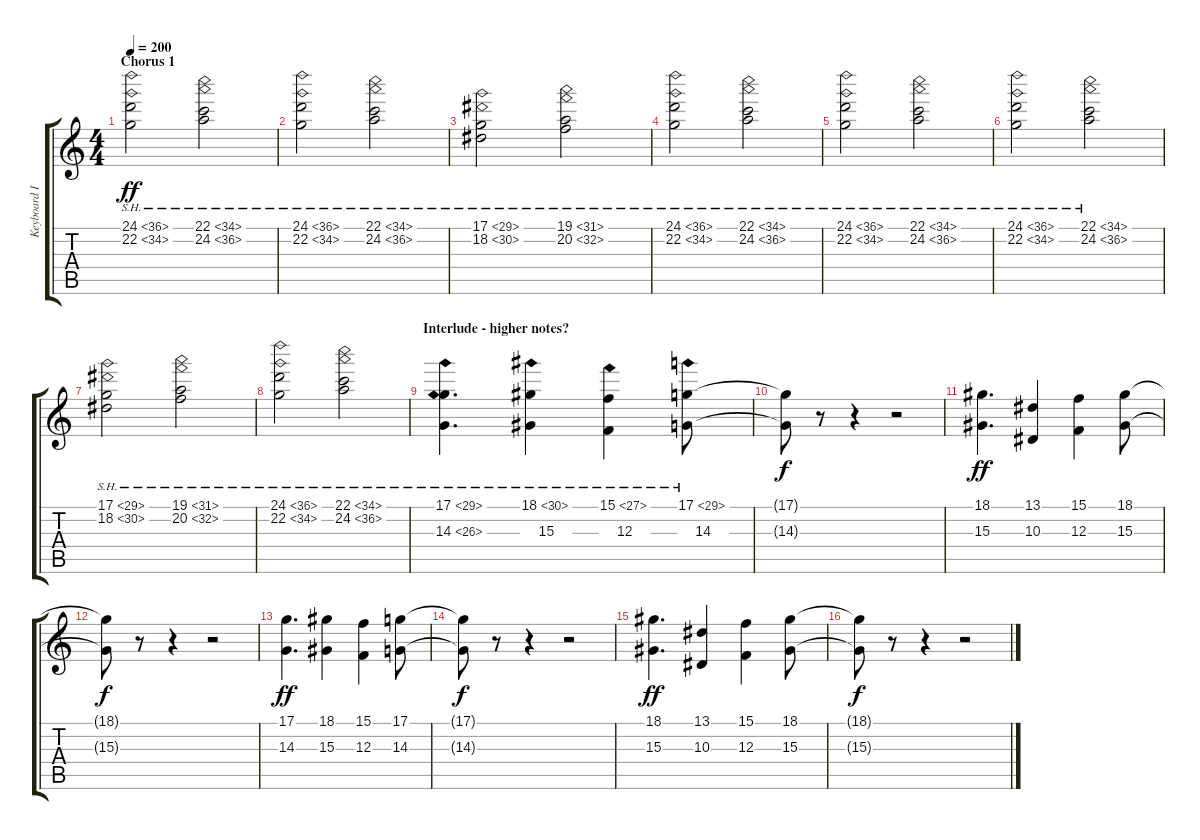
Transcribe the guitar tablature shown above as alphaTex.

\track ("Keyboard I" "Keyboard I") {instrument pad1newage}
\staff {score tabs}
\tuning (D4 A3 F3 C3 G2 D2) {hide}
\ts (4 4)
\section ("" "Chorus 1")
\tempo 200
\clef g2
\ks c
(24.1{sh 12} 22.2{sh 12}).2{dy ff} (22.1{sh 12} 24.2{sh 12}).2 |
(24.1{sh 12} 22.2{sh 12}).2 (22.1{sh 12} 24.2{sh 12}).2 |
(17.1{sh 12} 18.2{sh 12}).2 (19.1{sh 12} 20.2{sh 12}).2 |
(24.1{sh 12} 22.2{sh 12}).2 (22.1{sh 12} 24.2{sh 12}).2 |
(24.1{sh 12} 22.2{sh 12}).2 (22.1{sh 12} 24.2{sh 12}).2 |
(24.1{sh 12} 22.2{sh 12}).2 (22.1{sh 12} 24.2{sh 12}).2 |
(17.1{sh 12} 18.2{sh 12}).2 (19.1{sh 12} 20.2{sh 12}).2 |
(24.1{sh 12} 22.2{sh 12}).2 (22.1{sh 12} 24.2{sh 12}).2 |
\section ("" "Interlude - higher notes?")
(17.1{sh 12} 14.3{sh 12}).4{d} (18.1{sh 12} 15.3).4 (15.1{sh 12} 12.3).4 (17.1{sh 12} 14.3).8 |
(17.1{t} 14.3{t}).8{dy f} r.8 r.4 r.2 |
(18.1 15.3).4{d dy ff} (13.1 10.3).4 (15.1 12.3).4 (18.1 15.3).8 |
(18.1{t} 15.3{t}).8{dy f} r.8 r.4 r.2 |
(17.1 14.3).4{d dy ff} (18.1 15.3).4 (15.1 12.3).4 (17.1 14.3).8 |
(17.1{t} 14.3{t}).8{dy f} r.8 r.4 r.2 |
(18.1 15.3).4{d dy ff} (13.1 10.3).4 (15.1 12.3).4 (18.1 15.3).8 |
(18.1{t} 15.3{t}).8{dy f} r.8 r.4 r.2
